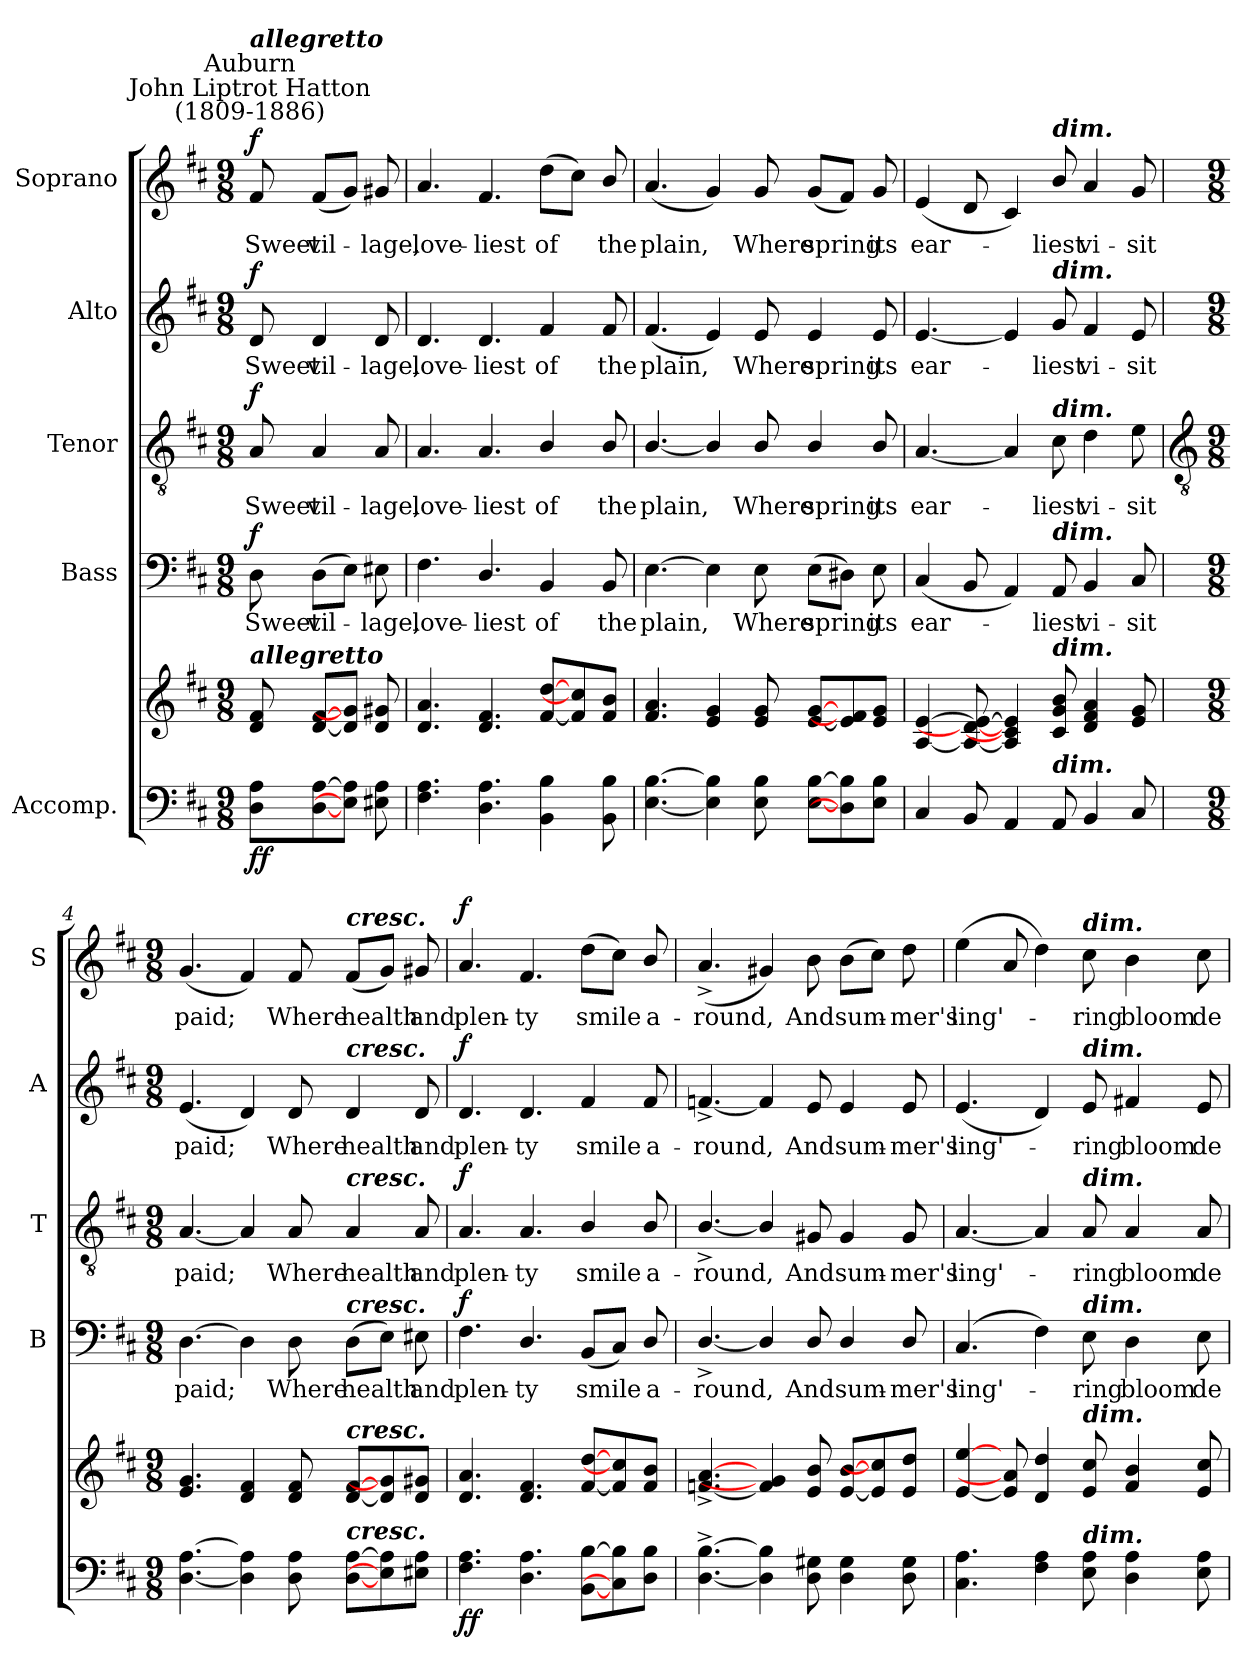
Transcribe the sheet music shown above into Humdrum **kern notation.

**kern	**kern	**dynam	**kern	**text	**dynam	**kern	**text	**dynam	**kern	**text	**dynam	**kern	**text	**dynam
*part5	*part5	*part5	*part4	*part4	*part4	*part3	*part3	*part3	*part2	*part2	*part2	*part1	*part1	*part1
*staff6	*staff5	*staff5/6	*staff4	*staff4	*staff4	*staff3	*staff3	*staff3	*staff2	*staff2	*staff2	*staff1	*staff1	*staff1
*I"Accomp.	*	*	*I"Bass	*	*	*I"Tenor	*	*	*I"Alto	*	*	*I"Soprano	*	*
*	*	*	*I'B	*	*	*I'T	*	*	*I'A	*	*	*I'S	*	*
*clefF4	*clefG2	*	*clefF4	*	*	*clefGv2	*	*	*clefG2	*	*	*clefG2	*	*
*k[f#c#]	*k[f#c#]	*	*k[f#c#]	*	*	*k[f#c#]	*	*	*k[f#c#]	*	*	*k[f#c#]	*	*
*D:	*D:	*	*D:	*	*	*D:	*	*	*D:	*	*	*D:	*	*
*M9/8	*M9/8	*	*M9/8	*	*	*M9/8	*	*	*M9/8	*	*	*M9/8	*	*
*MM66	*MM66	*	*MM66	*	*	*MM66	*	*	*MM66	*	*	*MM66	*	*
=	=	=	=	=	=	=	=	=	=	=	=	=	=	=
!	!	!	!	!	!	!	!	!	!	!	!	!LO:TX:a:cj:t=John Liptrot Hatton\n(1809-1886)	!	!
!	!	!	!	!	!	!	!	!	!	!	!	!LO:TX:a:cj:t=Auburn	!	!
!	!	!	!	!	!	!	!	!	!	!	!	!LO:TX:a:Bi:t=allegretto	!	!
!	!LO:TX:a:Bi:t=allegretto	!	!	!	!	!	!	!	!	!	!	!	!	!
!	!	!LO:DY:b=2	!	!LO:LY:b	!	!	!LO:LY:b	!	!	!LO:LY:b	!	!	!LO:LY:b	!
!	!	!LO:DY:n=1:b	!	!	!LO:DY:b	!	!	!LO:DY:b	!	!	!LO:DY:b	!	!	!LO:DY:b
8D 8AL	8d 8f#	f f	8D	Sweet	f	8A	Sweet	f	8d	Sweet	f	8f#	Sweet	f
!	!	!	!	!LO:LY:b	!	!	!LO:LY:b	!	!	!LO:LY:b	!	!	!LO:LY:b	!
[8D [8A	[8d [8f#L	.	(>8DL	vil-	.	4A	vil-	.	4d	vil-	.	(<8f#L	vil-	.
8E] 8A]J	8d] 8g]J	.	8EJ)	.	.	.	.	.	.	.	.	8gJ)	.	.
!	!	!	!	!LO:LY:b	!	!	!LO:LY:b	!	!	!LO:LY:b	!	!	!LO:LY:b	!
8E#X 8A	8d 8g#X	.	8E#X	lage,	.	8A	-lage,	.	8d	-lage,	.	8g#X	lage,	.
=1	=1	=1	=1	=1	=1	=1	=1	=1	=1	=1	=1	=1	=1	=1
!	!	!	!	!LO:LY:b	!	!	!LO:LY:b	!	!	!LO:LY:b	!	!	!LO:LY:b	!
4.F# 4.A	4.d 4.a	.	4.F#	love-	.	4.A	love-	.	4.d	love-	.	4.a	love-	.
!	!	!	!	!LO:LY:b	!	!	!LO:LY:b	!	!	!LO:LY:b	!	!	!LO:LY:b	!
4.D\ 4.A\	4.d 4.f#	.	4.D/	-liest	.	4.A	-liest	.	4.d	-liest	.	4.f#	-liest	.
!	!	!	!	!LO:LY:b	!	!	!LO:LY:b	!	!	!LO:LY:b	!	!	!LO:LY:b	!
4BB 4B	[8f# [8ddL	.	4BB	of	.	4B/	of	.	4f#	of	.	(>8ddL	of	.
.	8f#] 8cc#]	.	.	.	.	.	.	.	.	.	.	8cc#J)	.	.
!	!	!	!	!LO:LY:b	!	!	!LO:LY:b	!	!	!LO:LY:b	!	!	!LO:LY:b	!
8BB 8B	8f# 8bJ	.	8BB	the	.	8B/	the	.	8f#	the	.	8b/	the	.
=2	=2	=2	=2	=2	=2	=2	=2	=2	=2	=2	=2	=2	=2	=2
!	!	!	!	!LO:LY:b	!	!	!LO:LY:b	!	!	!LO:LY:b	!	!	!LO:LY:b	!
[4.E [4.B	4.f# 4.a	.	[4.E	plain,	.	[4.B/	plain,	.	(<4.f#	plain,	.	(<4.a	plain,	.
4E] 4B]	4e 4g	.	4E]	.	.	4B/]	.	.	4e)	.	.	4g)	.	.
!	!	!	!	!LO:LY:b	!	!	!LO:LY:b	!	!	!LO:LY:b	!	!	!LO:LY:b	!
8E 8B	8e 8g	.	8E	Where	.	8B/	Where	.	8e	Where	.	8g	Where	.
!	!	!	!	!LO:LY:b	!	!	!LO:LY:b	!	!	!LO:LY:b	!	!	!LO:LY:b	!
[8E [8BL	[8e [8gL	.	(>8EL	spring	.	4B/	spring	.	4e	spring	.	(<8gL	spring	.
8D#] 8B]	8e] 8f#]	.	8D#XJ)	.	.	.	.	.	.	.	.	8f#J)	.	.
!	!	!	!	!LO:LY:b	!	!	!LO:LY:b	!	!	!LO:LY:b	!	!	!LO:LY:b	!
8E 8BJ	8e 8gJ	.	8E	its	.	8B/	its	.	8e	its	.	8g	its	.
=3	=3	=3	=3	=3	=3	=3	=3	=3	=3	=3	=3	=3	=3	=3
!	!	!	!	!LO:LY:b	!	!	!LO:LY:b	!	!	!LO:LY:b	!	!	!LO:LY:b	!
4C#	[4A [4e	.	(<4C#	ear-	.	[4.A	ear-	.	[4.e	ear-	.	(<4e	ear-	.
8BB	8A_ 8d_ 8e_	.	8BB	.	.	.	.	.	.	.	.	8d	.	.
4AA	4A] 4c#] 4e]	.	4AA)	.	.	4A]	.	.	4e]	.	.	4c#)	.	.
!	!	!	!	!	!	!	!	!	!	!	!	!LO:TX:a:Bi:t=dim.	!	!
!	!	!	!	!	!	!	!	!	!LO:TX:a:Bi:t=dim.	!	!	!	!	!
!	!	!	!	!	!	!LO:TX:a:Bi:t=dim.	!	!	!	!	!	!	!	!
!	!	!	!LO:TX:a:Bi:t=dim.	!	!	!	!	!	!	!	!	!	!	!
!	!LO:TX:a:Bi:t=dim.	!	!	!	!	!	!	!	!	!	!	!	!	!
!LO:TX:a:Bi:t=dim.	!	!	!	!	!	!	!	!	!	!	!	!	!	!
!	!	!	!	!LO:LY:b	!	!	!LO:LY:b	!	!	!LO:LY:b	!	!	!LO:LY:b	!
8AA	8c#/ 8g/ 8b/	.	8AA	liest	.	8c#	liest	.	8g	liest	.	8b/	liest	.
!	!	!	!	!LO:LY:b	!	!	!LO:LY:b	!	!	!LO:LY:b	!	!	!LO:LY:b	!
4BB	4d 4f# 4a	.	4BB	vi-	.	4d	vi-	.	4f#	vi-	.	4a	vi-	.
!	!	!	!	!LO:LY:b	!	!	!LO:LY:b	!	!	!LO:LY:b	!	!	!LO:LY:b	!
8C#	8e 8g	.	8C#	-sit	.	8e	-sit	.	8e	-sit	.	8g	-sit	.
!!LO:LB:g=z
=4	=4	=4	=4	=4	=4	=4	=4	=4	=4	=4	=4	=4	=4	=4
*	*	*	*	*	*	*clefGv2	*	*	*	*	*	*	*	*
*M9/8	*M9/8	*	*M9/8	*	*	*M9/8	*	*	*M9/8	*	*	*M9/8	*	*
!	!	!	!	!LO:LY:b	!	!	!LO:LY:b	!	!	!LO:LY:b	!	!	!LO:LY:b	!
[4.D [4.A	4.e 4.g	.	[4.D	paid;	.	[4.A	paid;	.	(<4.e	paid;	.	(<4.g	paid;	.
4D] 4A]	4d 4f#	.	4D]	.	.	4A]	.	.	4d)	.	.	4f#)	.	.
!	!	!	!	!LO:LY:b	!	!	!LO:LY:b	!	!	!LO:LY:b	!	!	!LO:LY:b	!
8D 8A	8d 8f#	.	8D	Where	.	8A	Where	.	8d	Where	.	8f#	Where	.
!	!	!	!	!	!	!	!	!	!	!	!	!LO:TX:a:Bi:t=cresc.	!	!
!	!	!	!	!	!	!	!	!	!LO:TX:a:Bi:t=cresc.	!	!	!	!	!
!	!	!	!	!	!	!LO:TX:a:Bi:t=cresc.	!	!	!	!	!	!	!	!
!	!	!	!LO:TX:a:Bi:t=cresc.	!	!	!	!	!	!	!	!	!	!	!
!	!LO:TX:a:Bi:t=cresc.	!	!	!	!	!	!	!	!	!	!	!	!	!
!LO:TX:a:Bi:t=cresc.	!	!	!	!	!	!	!	!	!	!	!	!	!	!
!	!	!	!	!LO:LY:b	!	!	!LO:LY:b	!	!	!LO:LY:b	!	!	!LO:LY:b	!
[8D [8AL	[8d [8f#L	.	(>8DL	health	.	4A	health	.	4d	health	.	(<8f#L	health	.
8E] 8A]	8d] 8g]	.	8EJ)	.	.	.	.	.	.	.	.	8gJ)	.	.
!	!	!	!	!LO:LY:b	!	!	!LO:LY:b	!	!	!LO:LY:b	!	!	!LO:LY:b	!
8E#X 8AJ	8d 8g#XJ	.	8E#X	and	.	8A	and	.	8d	and	.	8g#X	and	.
=5	=5	=5	=5	=5	=5	=5	=5	=5	=5	=5	=5	=5	=5	=5
!	!	!LO:DY:b=2	!	!LO:LY:b	!	!	!LO:LY:b	!	!	!LO:LY:b	!	!	!LO:LY:b	!
!	!	!LO:DY:n=1:b	!	!	!LO:DY:b	!	!	!LO:DY:b	!	!	!LO:DY:b	!	!	!LO:DY:b
4.F# 4.A	4.d 4.a	f f	4.F#	plen-	f	4.A	plen-	f	4.d	plen-	f	4.a	plen-	f
!	!	!	!	!LO:LY:b	!	!	!LO:LY:b	!	!	!LO:LY:b	!	!	!LO:LY:b	!
4.D\ 4.A\	4.d 4.f#	.	4.D/	-ty	.	4.A	-ty	.	4.d	-ty	.	4.f#	-ty	.
!	!	!	!	!LO:LY:b	!	!	!LO:LY:b	!	!	!LO:LY:b	!	!	!LO:LY:b	!
[8BB [8BL	[8f# [8ddL	.	(<8BBL	smile	.	4B/	smile	.	4f#	smile	.	(>8ddL	smile	.
8C#] 8B]	8f#] 8cc#]	.	8C#J)	.	.	.	.	.	.	.	.	8cc#J)	.	.
!	!	!	!	!LO:LY:b	!	!	!LO:LY:b	!	!	!LO:LY:b	!	!	!LO:LY:b	!
8D 8BJ	8f# 8bJ	.	8D/	a-	.	8B/	a-	.	8f#	a-	.	8b/	a-	.
=6	=6	=6	=6	=6	=6	=6	=6	=6	=6	=6	=6	=6	=6	=6
!	!	!	!	!LO:LY:b	!	!	!LO:LY:b	!	!	!LO:LY:b	!	!	!LO:LY:b	!
[4.D\^ [4.B\^	[4.fn^ [4.a^	.	[4.D^/	-round,	.	[4.B^/	-round,	.	[4.fn^	-round,	.	(<4.a^	-round,	.
4D\] 4B\]	4f] 4g#]	.	4D/]	.	.	4B/]	.	.	4f]	.	.	4g#X)	.	.
!	!	!	!	!LO:LY:b	!	!	!LO:LY:b	!	!	!LO:LY:b	!	!	!LO:LY:b	!
8D\ 8G#X\	8e 8b	.	8D/	And	.	8G#X	And	.	8e	And	.	8b	And	.
!	!	!	!	!LO:LY:b	!	!	!LO:LY:b	!	!	!LO:LY:b	!	!	!LO:LY:b	!
4D\ 4G#\	[8e [8bL	.	4D/	sum-	.	4G#	sum-	.	4e	sum-	.	(>8bL	sum-	.
.	8e] 8cc#]	.	.	.	.	.	.	.	.	.	.	8cc#J)	.	.
!	!	!	!	!LO:LY:b	!	!	!LO:LY:b	!	!	!LO:LY:b	!	!	!LO:LY:b	!
8D\ 8G#\	8e 8ddJ	.	8D/	-mer's	.	8G#	-mer's	.	8e	-mer's	.	8dd	mer's	.
=7	=7	=7	=7	=7	=7	=7	=7	=7	=7	=7	=7	=7	=7	=7
!	!	!	!	!LO:LY:b	!	!	!LO:LY:b	!	!	!LO:LY:b	!	!	!LO:LY:b	!
4.C# 4.A	[4e [4ee	.	(<4.C#	ling'-	.	[4.A	ling'-	.	(<4.e	ling'-	.	(>4ee	ling'-	.
.	8e] 8a]	.	.	.	.	.	.	.	.	.	.	8a	.	.
4F# 4A	4d 4dd	.	4F#)	.	.	4A]	.	.	4d)	.	.	4dd)	.	.
!	!	!	!	!	!	!	!	!	!	!	!	!LO:TX:a:Bi:t=dim.	!	!
!	!	!	!	!	!	!	!	!	!LO:TX:a:Bi:t=dim.	!	!	!	!	!
!	!	!	!	!	!	!LO:TX:a:Bi:t=dim.	!	!	!	!	!	!	!	!
!	!	!	!LO:TX:a:Bi:t=dim.	!	!	!	!	!	!	!	!	!	!	!
!	!LO:TX:a:Bi:t=dim.	!	!	!	!	!	!	!	!	!	!	!	!	!
!LO:TX:a:Bi:t=dim.	!	!	!	!	!	!	!	!	!	!	!	!	!	!
!	!	!	!	!LO:LY:b	!	!	!LO:LY:b	!	!	!LO:LY:b	!	!	!LO:LY:b	!
8E 8A	8e 8cc#	.	8E	ring	.	8A	ring	.	8e	ring	.	8cc#	ring	.
!	!	!	!	!LO:LY:b	!	!	!LO:LY:b	!	!	!LO:LY:b	!	!	!LO:LY:b	!
4D 4A	4f# 4b	.	4D	bloom	.	4A	bloom	.	4f#X	bloom	.	4b	bloom	.
!	!	!	!	!LO:LY:b	!	!	!LO:LY:b	!	!	!LO:LY:b	!	!	!LO:LY:b	!
8E 8A	8e 8cc#	.	8E	de-	.	8A	de-	.	8e	de-	.	8cc#	de-	.
=	=	=	=	=	=	=	=	=	=	=	=	=	=	=
*-	*-	*-	*-	*-	*-	*-	*-	*-	*-	*-	*-	*-	*-	*-
